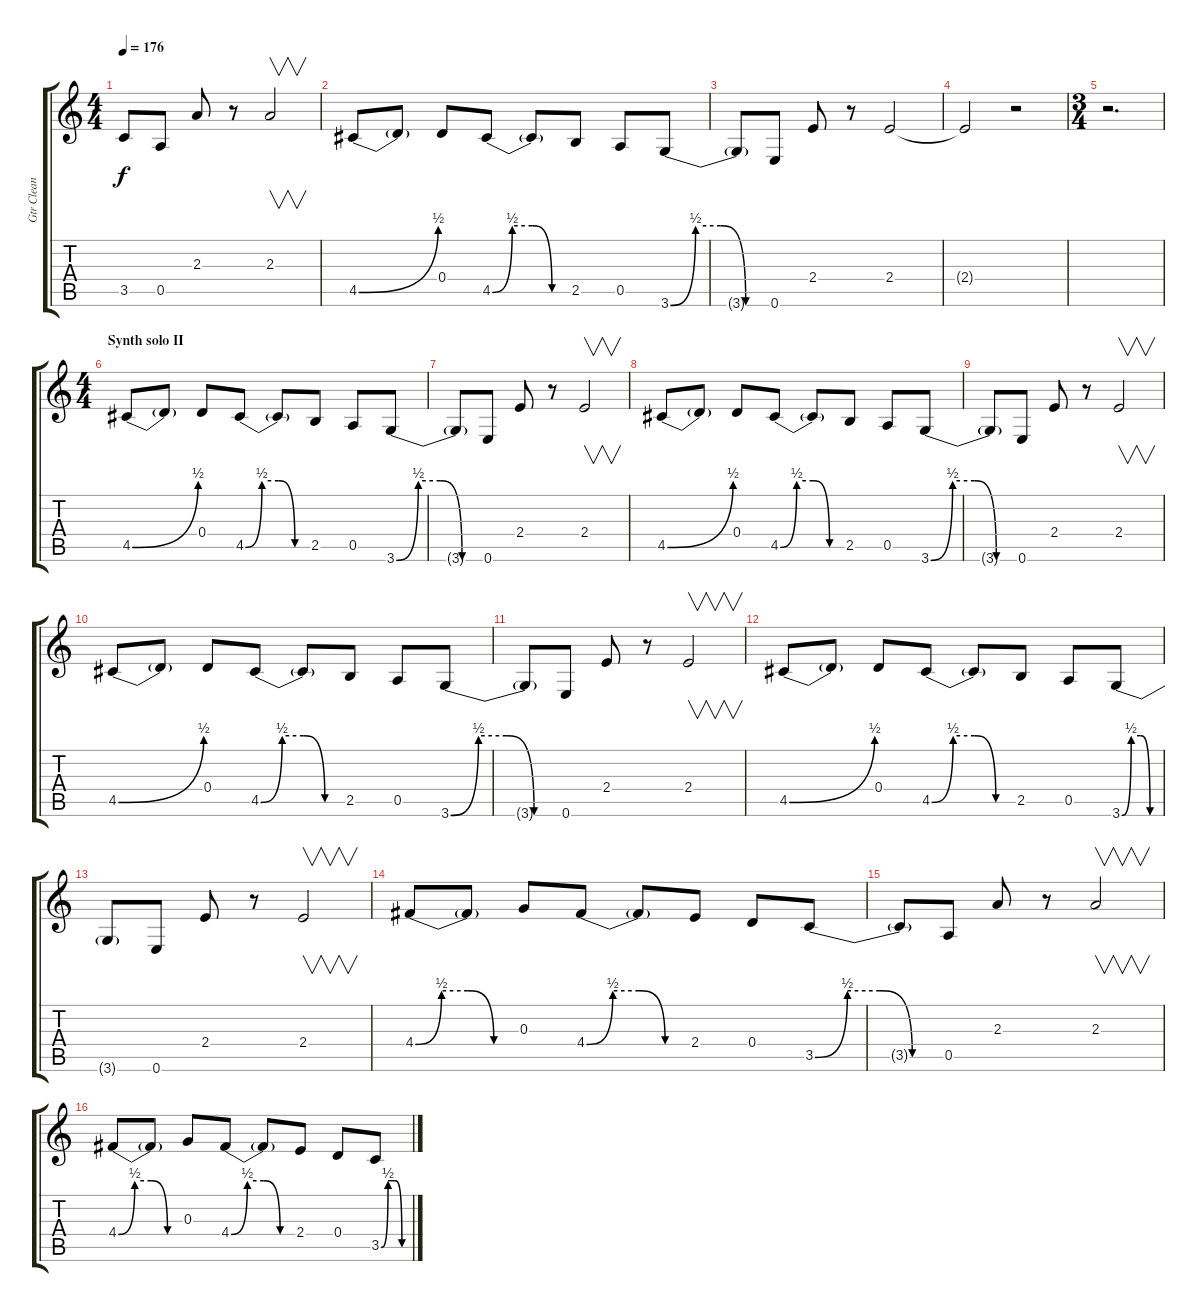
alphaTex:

\track ("Gtr Clean" "Gtr Clean") {instrument electricguitarclean}
\staff {score tabs}
\tuning (E4 B3 G3 D3 A2 E2) {hide}
\ts (4 4)
\tempo 176
\clef g2
\ks c
3.5{t}.8{dy f} 0.5.8 2.3.8 r.8 2.3.2{v} |
4.5{be (bend 0 0 60 2)}.8 4.5{t}.8 0.4.8 4.5{be (custom 0 0 15 2 30 2 45 0 60 0)}.8 4.5{t}.8 2.5.8 0.5.8 3.6{be (custom 0 0 15 2 30 2 45 0 60 0)}.8 |
3.6{t}.8 0.6.8 2.4.8 r.8 2.4.2 |
2.4{t}.2 r.2 |
\ts (3 4)
r.2{d} |
\ts (4 4)
\section ("" "Synth solo II")
4.5{be (bend 0 0 60 2)}.8 4.5{t}.8 0.4.8 4.5{be (custom 0 0 15 2 30 2 45 0 60 0)}.8 4.5{t}.8 2.5.8 0.5.8 3.6{be (custom 0 0 15 2 30 2 45 0 60 0)}.8 |
3.6{t}.8 0.6.8 2.4.8 r.8 2.4.2{v} |
4.5{be (bend 0 0 60 2)}.8 4.5{t}.8 0.4.8 4.5{be (custom 0 0 15 2 30 2 45 0 60 0)}.8 4.5{t}.8 2.5.8 0.5.8 3.6{be (custom 0 0 15 2 30 2 45 0 60 0)}.8 |
3.6{t}.8 0.6.8 2.4.8 r.8 2.4.2{v} |
4.5{be (bend 0 0 60 2)}.8 4.5{t}.8 0.4.8 4.5{be (custom 0 0 15 2 30 2 45 0 60 0)}.8 4.5{t}.8 2.5.8 0.5.8 3.6{be (custom 0 0 15 2 30 2 45 0 60 0)}.8 |
3.6{t}.8 0.6.8 2.4.8 r.8 2.4.2{v} |
4.5{be (bend 0 0 60 2)}.8 4.5{t}.8 0.4.8 4.5{be (custom 0 0 15 2 30 2 45 0 60 0)}.8 4.5{t}.8 2.5.8 0.5.8 3.6{be (custom 0 0 15 2 30 2 45 0 60 0)}.8 |
3.6{t}.8 0.6.8 2.4.8 r.8 2.4.2{v} |
4.4{be (custom 0 0 15 2 30 2 45 0 60 0)}.8 4.4{t}.8 0.3.8 4.4{be (custom 0 0 15 2 30 2 45 0 60 0)}.8 4.4{t}.8 2.4.8 0.4.8 3.5{be (custom 0 0 15 2 30 2 45 0 60 0)}.8 |
3.5{t}.8 0.5.8 2.3.8 r.8 2.3.2{v} |
4.4{be (custom 0 0 15 2 30 2 45 0 60 0)}.8 4.4{t}.8 0.3.8 4.4{be (custom 0 0 15 2 30 2 45 0 60 0)}.8 4.4{t}.8 2.4.8 0.4.8 3.5{be (custom 0 0 15 2 30 2 45 0 60 0)}.8
